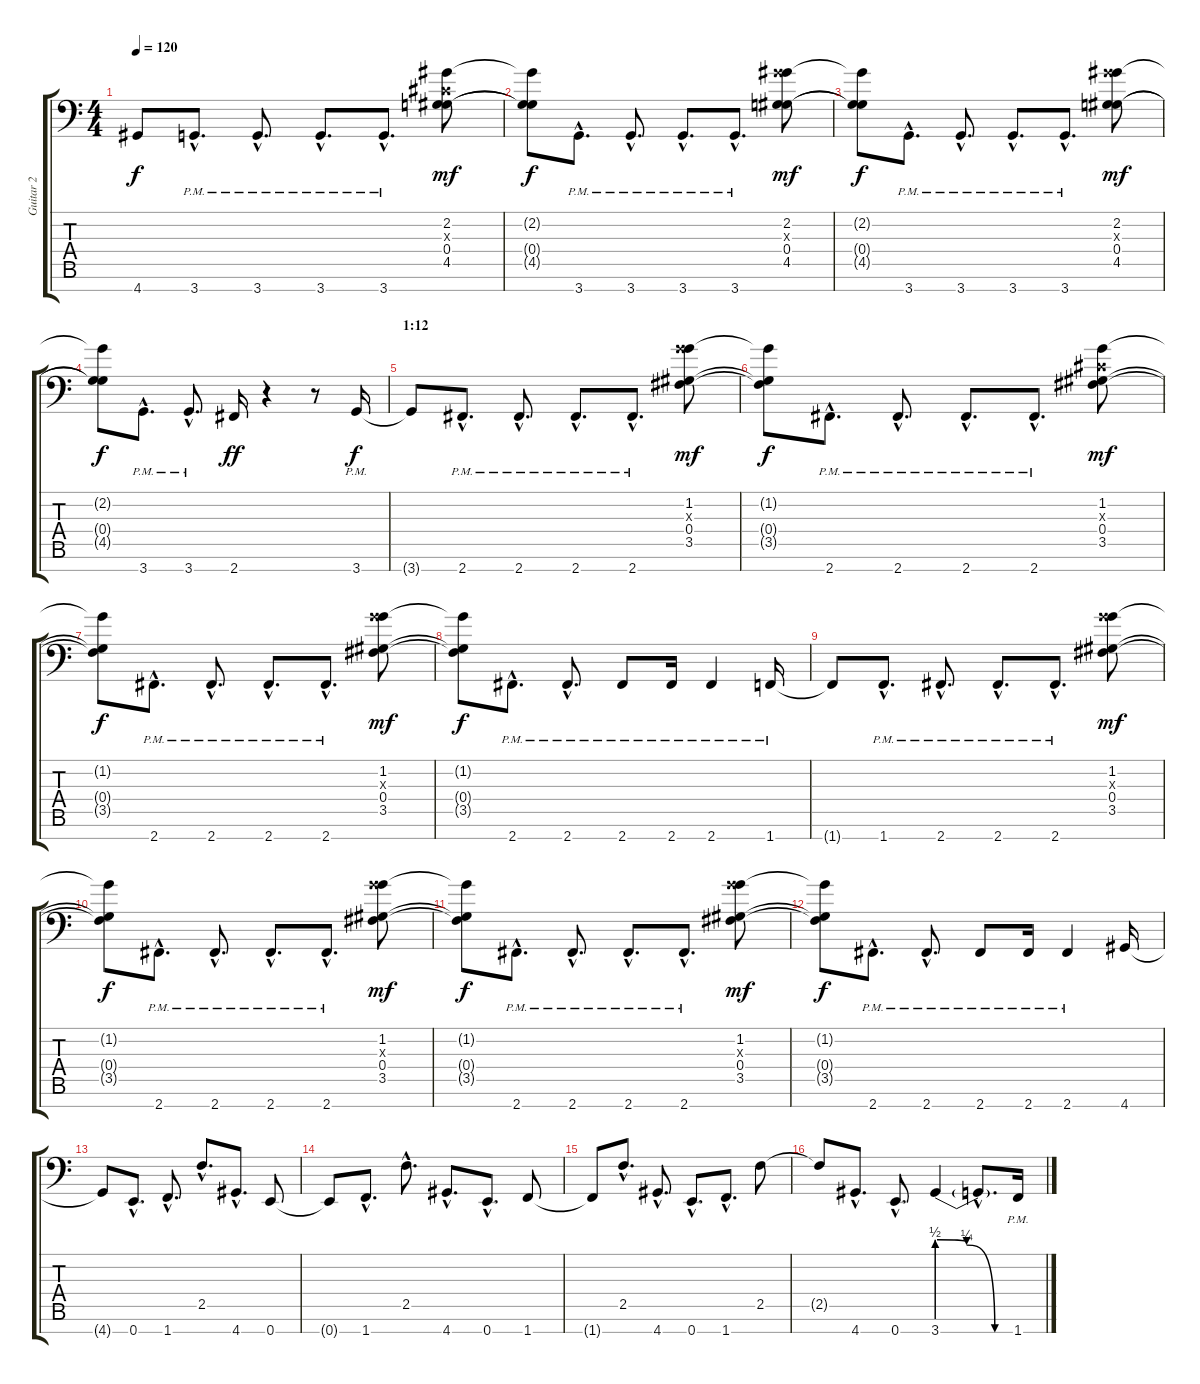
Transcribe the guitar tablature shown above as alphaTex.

\track ("Guitar 2" "Guitar 2") {instrument distortionguitar}
\staff {score tabs}
\tuning (Bb3 Gb3 Db3 Ab2 Eb2 Bb1 E1) {hide}
\ts (4 4)
\tempo 120
\clef f4
\ks c
4.7{t}.8{dy f} 3.7{hac pm}.8{d} 3.7{hac pm}.8{d} 3.7{hac pm}.8{d} 3.7{hac pm}.8{d} (2.2 0.3{x} 0.4 4.5).8{dy mf} |
(2.2{t} 0.4{t} 4.5{t}).8{dy f} 3.7{hac pm}.8{d} 3.7{hac pm}.8{d} 3.7{hac pm}.8{d} 3.7{hac pm}.8{d} (2.2 7.3{x} 0.4 4.5).8{dy mf} |
(2.2{t} 0.4{t} 4.5{t}).8{dy f} 3.7{hac pm}.8{d} 3.7{hac pm}.8{d} 3.7{hac pm}.8{d} 3.7{hac pm}.8{d} (2.2 7.3{x} 0.4 4.5).8{dy mf} |
(2.2{t} 0.4{t} 4.5{t}).8{dy f} 3.7{hac pm}.8{d} 3.7{hac pm}.8{d} 2.7.16{dy ff} r.4 r.8 3.7{pm}.16{dy f} |
\section ("" "1:12")
3.7{t}.8 2.7{hac pm}.8{d} 2.7{hac pm}.8{d} 2.7{hac pm}.8{d} 2.7{hac pm}.8{d} (1.2 6.3{x} 0.4 3.5).8{dy mf} |
(1.2{t} 0.4{t} 3.5{t}).8{dy f} 2.7{hac pm}.8{d} 2.7{hac pm}.8{d} 2.7{hac pm}.8{d} 2.7{hac pm}.8{d} (1.2 0.3{x} 0.4 3.5).8{dy mf} |
(1.2{t} 0.4{t} 3.5{t}).8{dy f} 2.7{hac pm}.8{d} 2.7{hac pm}.8{d} 2.7{hac pm}.8{d} 2.7{hac pm}.8{d} (1.2 6.3{x} 0.4 3.5).8{dy mf} |
(1.2{t} 0.4{t} 3.5{t}).8{dy f} 2.7{hac pm}.8{d} 2.7{hac pm}.8{d} 2.7{pm}.8 2.7{pm}.16 2.7{pm}.4 1.7{pm}.16 |
1.7{t}.8 1.7{hac pm}.8{d} 2.7{hac pm}.8{d} 2.7{hac pm}.8{d} 2.7{hac pm}.8{d} (1.2 6.3{x} 0.4 3.5).8{dy mf} |
(1.2{t} 0.4{t} 3.5{t}).8{dy f} 2.7{hac pm}.8{d} 2.7{hac pm}.8{d} 2.7{hac pm}.8{d} 2.7{hac pm}.8{d} (1.2 6.3{x} 0.4 3.5).8{dy mf} |
(1.2{t} 0.4{t} 3.5{t}).8{dy f} 2.7{hac pm}.8{d} 2.7{hac pm}.8{d} 2.7{hac pm}.8{d} 2.7{hac pm}.8{d} (1.2 6.3{x} 0.4 3.5).8{dy mf} |
(1.2{t} 0.4{t} 3.5{t}).8{dy f} 2.7{hac pm}.8{d} 2.7{hac pm}.8{d} 2.7{pm}.8 2.7{pm}.16 2.7{pm}.4 4.7.16 |
4.7{t}.8 0.7{hac}.8{d} 1.7{hac}.8{d} 2.5{hac}.8{d} 4.7{hac}.8{d} 0.7.8 |
0.7{t}.8 1.7{hac}.8{d} 2.5{hac}.8{d} 4.7{hac}.8{d} 0.7{hac}.8{d} 1.7.8 |
1.7{t}.8 2.5{hac}.8{d} 4.7{hac}.8{d} 0.7{hac}.8{d} 1.7{hac}.8{d} 2.5.8 |
2.5{t}.8 4.7{hac}.8{d} 0.7{hac}.8{d} 3.7{be (custom 0 2 23 1 45 0 60 0)}.4 3.7{hac t}.8{d} 1.7{pm}.16
